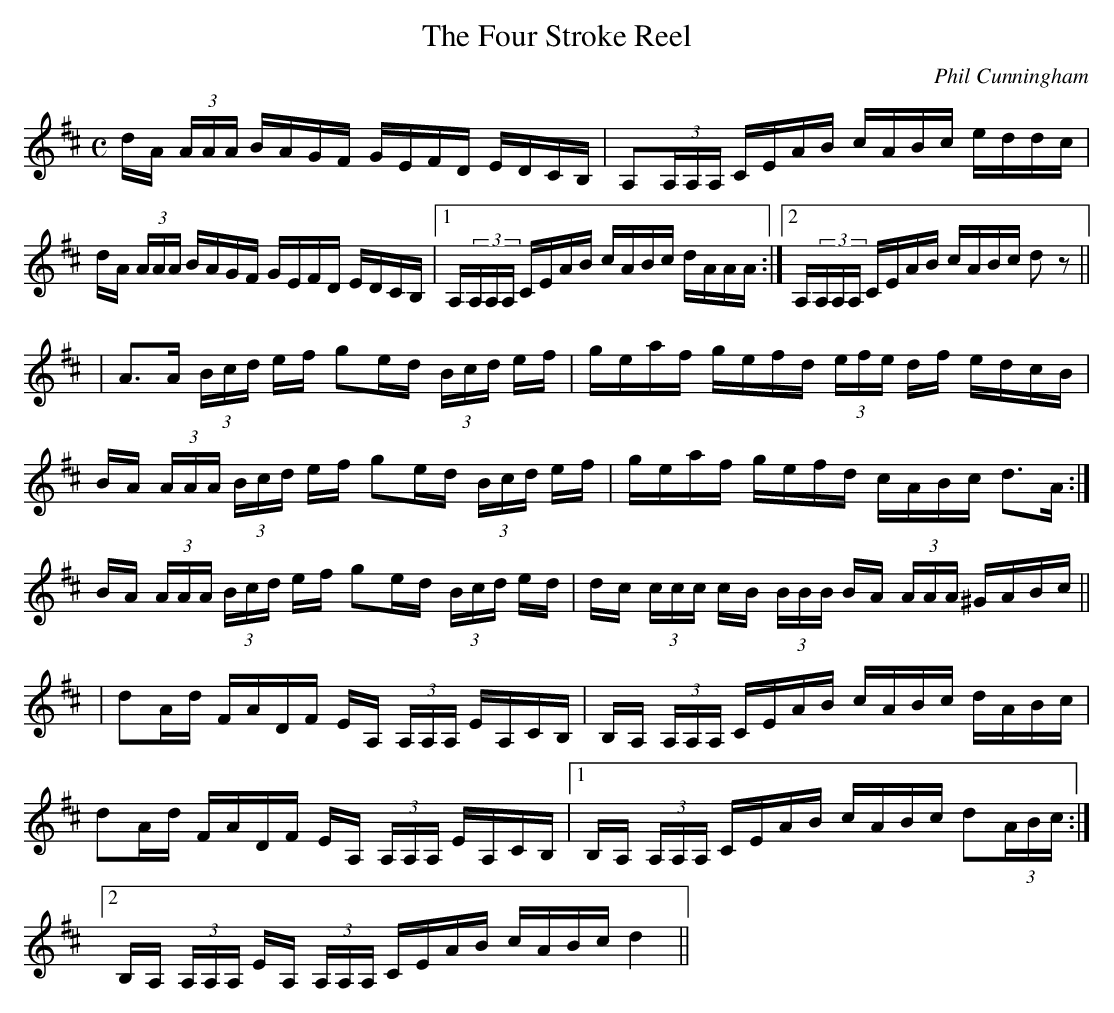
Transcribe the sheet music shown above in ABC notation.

X:1
T:The Four Stroke Reel
C:Phil Cunningham
M:C
L:1/16
K:D
dA (3AAA BAGF GEFD EDCB,| A,2(3A,A,A, CEAB cABc eddc|
dA (3AAA BAGF GEFD EDCB,|1 A,(3A,A,A, CEAB cABc dAAA :|2 A,(3A,A,A, CEAB cABc d2 z2||
| A3A (3Bcd ef g2ed (3Bcd ef| geaf gefd (3efe df edcB|
1 BA (3AAA (3Bcd ef g2ed (3Bcd ef| geaf gefd cABc d3A :|
2 BA (3AAA (3Bcd ef g2ed (3Bcd ed| dc (3ccc cB (3BBB BA (3AAA ^GABc ||
| d2Ad FADF EA, (3A,A,A, EA,CB, | B,A, (3A,A,A, CEAB cABc dABc|
d2Ad FADF EA, (3A,A,A, EA,CB, |1 B,A, (3A,A,A, CEAB cABc d2(3ABc :|2
2B,A, (3A,A,A, EA, (3A,A,A, CEAB cABc d4 ||
